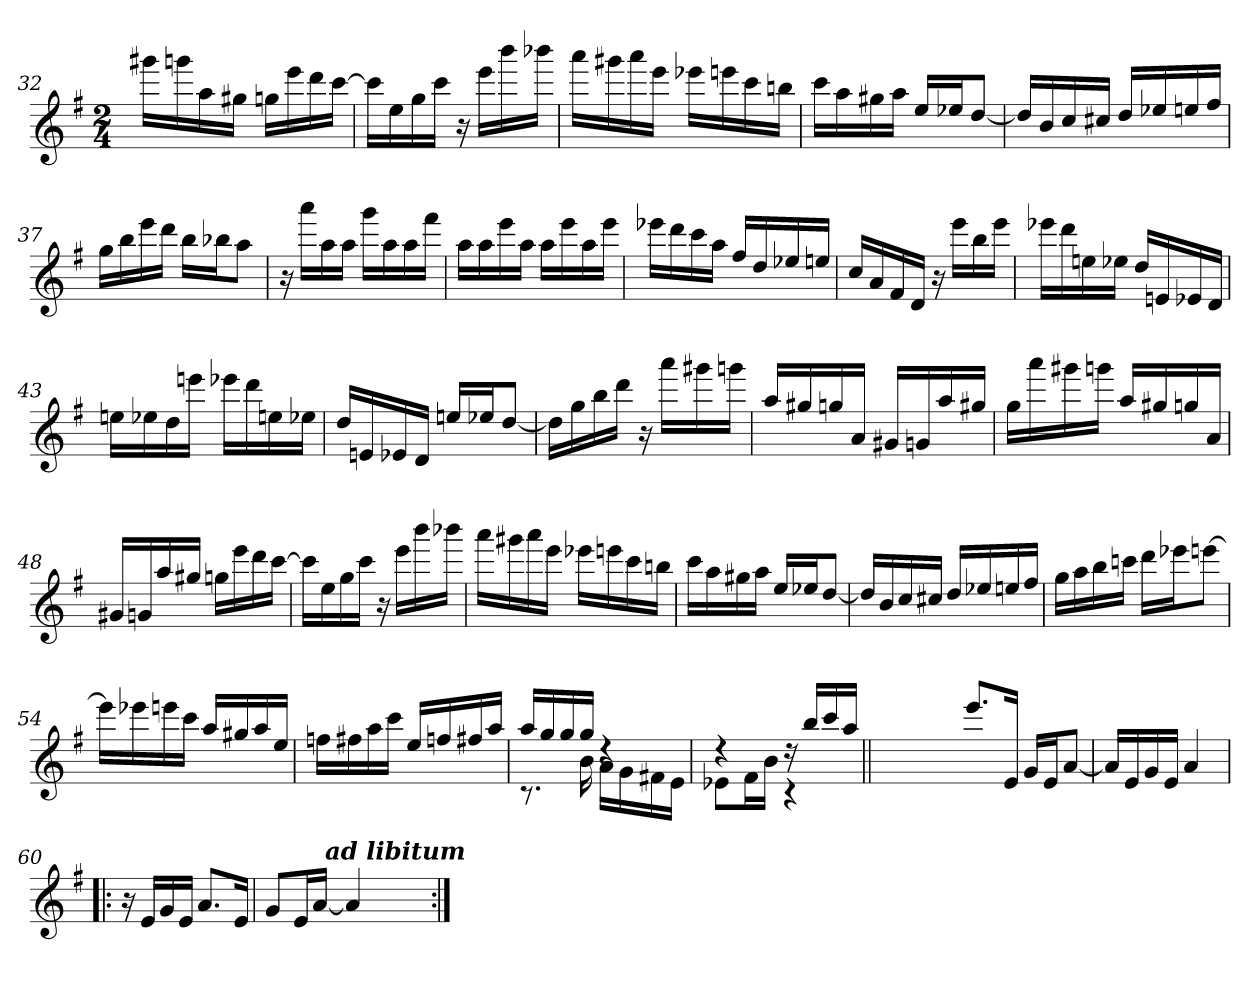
**kern
*part1
*staff1
*clefG2
*k[f#]
*G:
*M2/4
=32
16ggg#X\LL
16gggn\
16aa\
16gg#X\JJ
16ggn\LL
16eee\
16ddd\
[16ccc\JJ
!!LO:LB:g=z
=33
16ccc\LL]
16ee\
16gg\
16ccc\JJ
16r
16eee\LL
16bbb\
16bbb-X\JJ
=34
16aaa\LL
16ggg#X\
16aaa\
16eee\JJ
16eee-X\LL
16eeen\
16ccc\
16bbn\JJ
=35
16ccc\LL
16aa\
16gg#X\
16aa\JJ
16ee/LL
16ee-X/J
[8dd/J
=36
16dd/LL]
16b/
16cc/
16cc#X/JJ
16dd/LL
16ee-X/
16een/
16ff#/JJ
!!LO:PB:g=z
=37
16gg\LL
16bb\
16eee\
16ddd\JJ
16bb\LL
16bb-X\J
8aa\J
=38
16r
16aaa\LL
16aa\
16aa\JJ
16ggg\LL
16aa\
16aa\
16fff#\JJ
=39
16aa\LL
16aa\
16eee\
16aa\JJ
16aa\LL
16eee\
16aa\
16eee\JJ
=40
16eee-X\LL
16ddd\
16ccc\
16aa\JJ
16ff#/LL
16dd/
16ee-X/
16een/JJ
!!LO:LB:g=z
=41
16cc/LL
16a/
16f#/
16d/JJ
16r
16eee\LL
16bb\
16eee\JJ
=42
16eee-X\LL
16ddd\
16een\
16ee-X\JJ
16dd/LL
16en/
16e-X/
16d/JJ
=43
16een\LL
16ee-X\
16dd\
16eeen\JJ
16eee-X\LL
16ddd\
16een\
16ee-X\JJ
=44
16dd/LL
16en/
16e-X/
16d/JJ
16een/LL
16ee-X/J
[8dd/J
!!LO:LB:g=z
=45
16dd\LL]
16gg\
16bb\
16ddd\JJ
16r
16aaa\LL
16ggg#X\
16gggn\JJ
=46
16aa/LL
16gg#X/
16ggn/
16a/JJ
16g#X/LL
16gn/
16aa/
16gg#X/JJ
=47
16gg\LL
16aaa\
16ggg#X\
16gggn\JJ
16aa/LL
16gg#X/
16ggn/
16a/JJ
=48
16g#X/LL
16gn/
16aa/
16gg#X/JJ
16ggn\LL
16eee\
16ddd\
[16ccc\JJ
!!LO:LB:g=z
=49
16ccc\LL]
16ee\
16gg\
16ccc\JJ
16r
16eee\LL
16bbb\
16bbb-X\JJ
=50
16aaa\LL
16ggg#X\
16aaa\
16eee\JJ
16eee-X\LL
16eeen\
16ccc\
16bbn\JJ
=51
16ccc\LL
16aa\
16gg#X\
16aa\JJ
16ee/LL
16ee-X/J
[8dd/J
=52
16dd/LL]
16b/
16cc/
16cc#X/JJ
16dd/LL
16ee-X/
16een/
16ff#/JJ
!!LO:LB:g=z
=53
16gg\LL
16aa\
16bb\
16cccn\JJ
16ddd\LL
16eee-X\J
[8eeen\J
=54
16eee\LL]
16eee-X\
16eeen\
16ccc\JJ
16aa/LL
16gg#X/
16aa/
16ee/JJ
=55
16ffn\LL
16ff#X\
16aa\
16ccc\JJ
16ee/LL
16ffn/
16ff#X/
16aa/JJ
=56
*^
16aa/LL	8.rc
16gg/	.
16gg/	.
16gg/JJ	16b\
4rdd	16a\LL
.	16g\
.	16f#X\
.	16e\JJ
!!LO:LB:g=z	!!
=57	=57
4rdd	8e-X\L
.	16f#\L
.	16b\JJ
16rdd	4rc
16bb/LL	.
16ccc/	.
16aa/JJ	.
*v	*v
=57X571||
2ryy
!!LO:LB:g=z
=58-
8.eee/L
16e/Jk
16g/LL
16e/J
[8a/J
=59
16a/LL]
16e/
16g/
16e/JJ
4a/
=60!|:
16r
16e/LL
16g/
16e/JJ
8.a/L
16e/Jk
=61
*^
8g/L	8..ryy
16e/L	.
[16a/JJ	.
!	!LO:TX:a:Bi:t=ad libitum
.	4ryy
4a/]	.
.	32ryy
*v	*v
=:|!
*-
